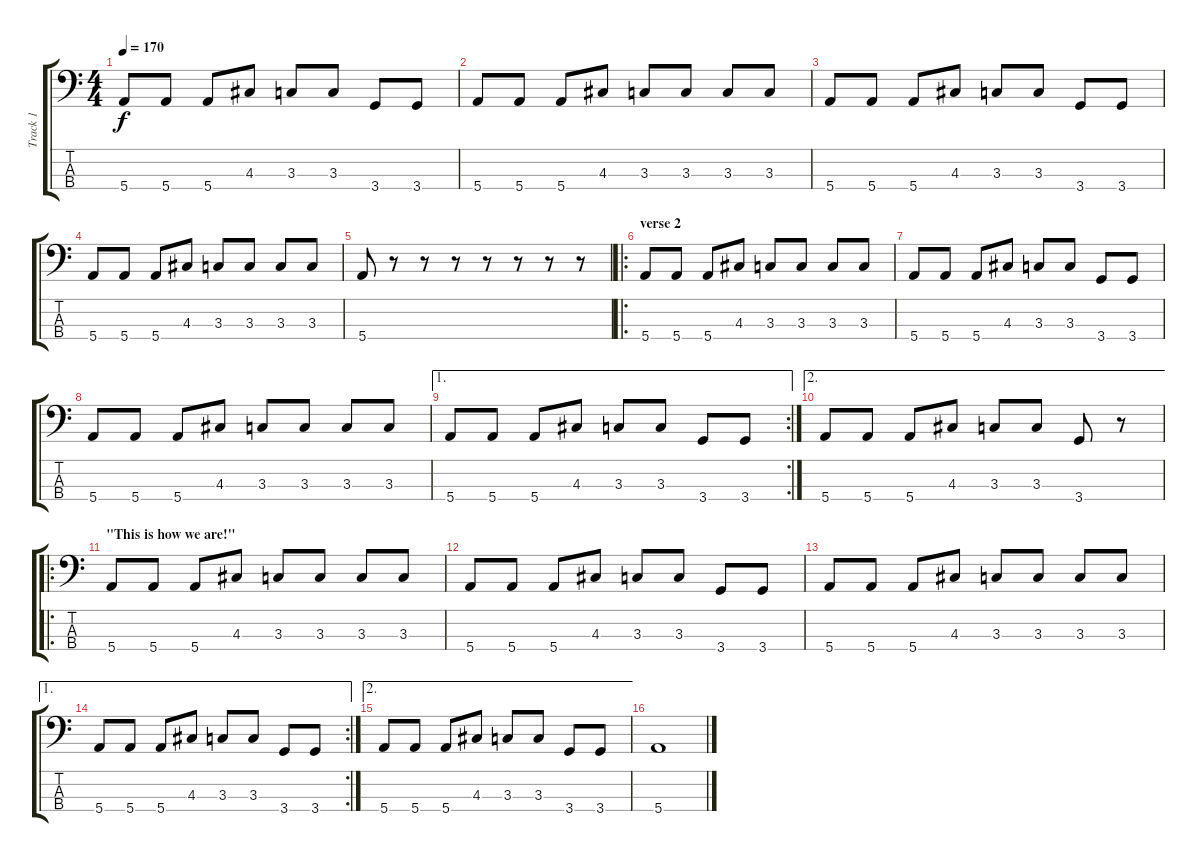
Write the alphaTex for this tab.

\track ("Track 1" "Track 1") {instrument electricbasspick}
\staff {score tabs}
\tuning (G2 D2 A1 E1) {hide}
\ts (4 4)
\tempo 170
\clef f4
\ks c
5.4.8{dy f} 5.4.8 5.4.8 4.3.8 3.3.8 3.3.8 3.4.8 3.4.8 |
5.4.8 5.4.8 5.4.8 4.3.8 3.3.8 3.3.8 3.3.8 3.3.8 |
5.4.8 5.4.8 5.4.8 4.3.8 3.3.8 3.3.8 3.4.8 3.4.8 |
5.4.8 5.4.8 5.4.8 4.3.8 3.3.8 3.3.8 3.3.8 3.3.8 |
5.4.8 r.8 r.8 r.8 r.8 r.8 r.8 r.8 |
\ro
\section ("" "verse 2")
5.4.8 5.4.8 5.4.8 4.3.8 3.3.8 3.3.8 3.3.8 3.3.8 |
5.4.8 5.4.8 5.4.8 4.3.8 3.3.8 3.3.8 3.4.8 3.4.8 |
5.4.8 5.4.8 5.4.8 4.3.8 3.3.8 3.3.8 3.3.8 3.3.8 |
\ae 1
\rc 2
5.4.8 5.4.8 5.4.8 4.3.8 3.3.8 3.3.8 3.4.8 3.4.8 |
\ae 2
5.4.8 5.4.8 5.4.8 4.3.8 3.3.8 3.3.8 3.4.8 r.8 |
\ro
\section ("" "\"This is how we are!\"")
5.4.8 5.4.8 5.4.8 4.3.8 3.3.8 3.3.8 3.3.8 3.3.8 |
5.4.8 5.4.8 5.4.8 4.3.8 3.3.8 3.3.8 3.4.8 3.4.8 |
5.4.8 5.4.8 5.4.8 4.3.8 3.3.8 3.3.8 3.3.8 3.3.8 |
\ae 1
\rc 2
5.4.8 5.4.8 5.4.8 4.3.8 3.3.8 3.3.8 3.4.8 3.4.8 |
\ae 2
5.4.8 5.4.8 5.4.8 4.3.8 3.3.8 3.3.8 3.4.8 3.4.8 |
5.4.1
